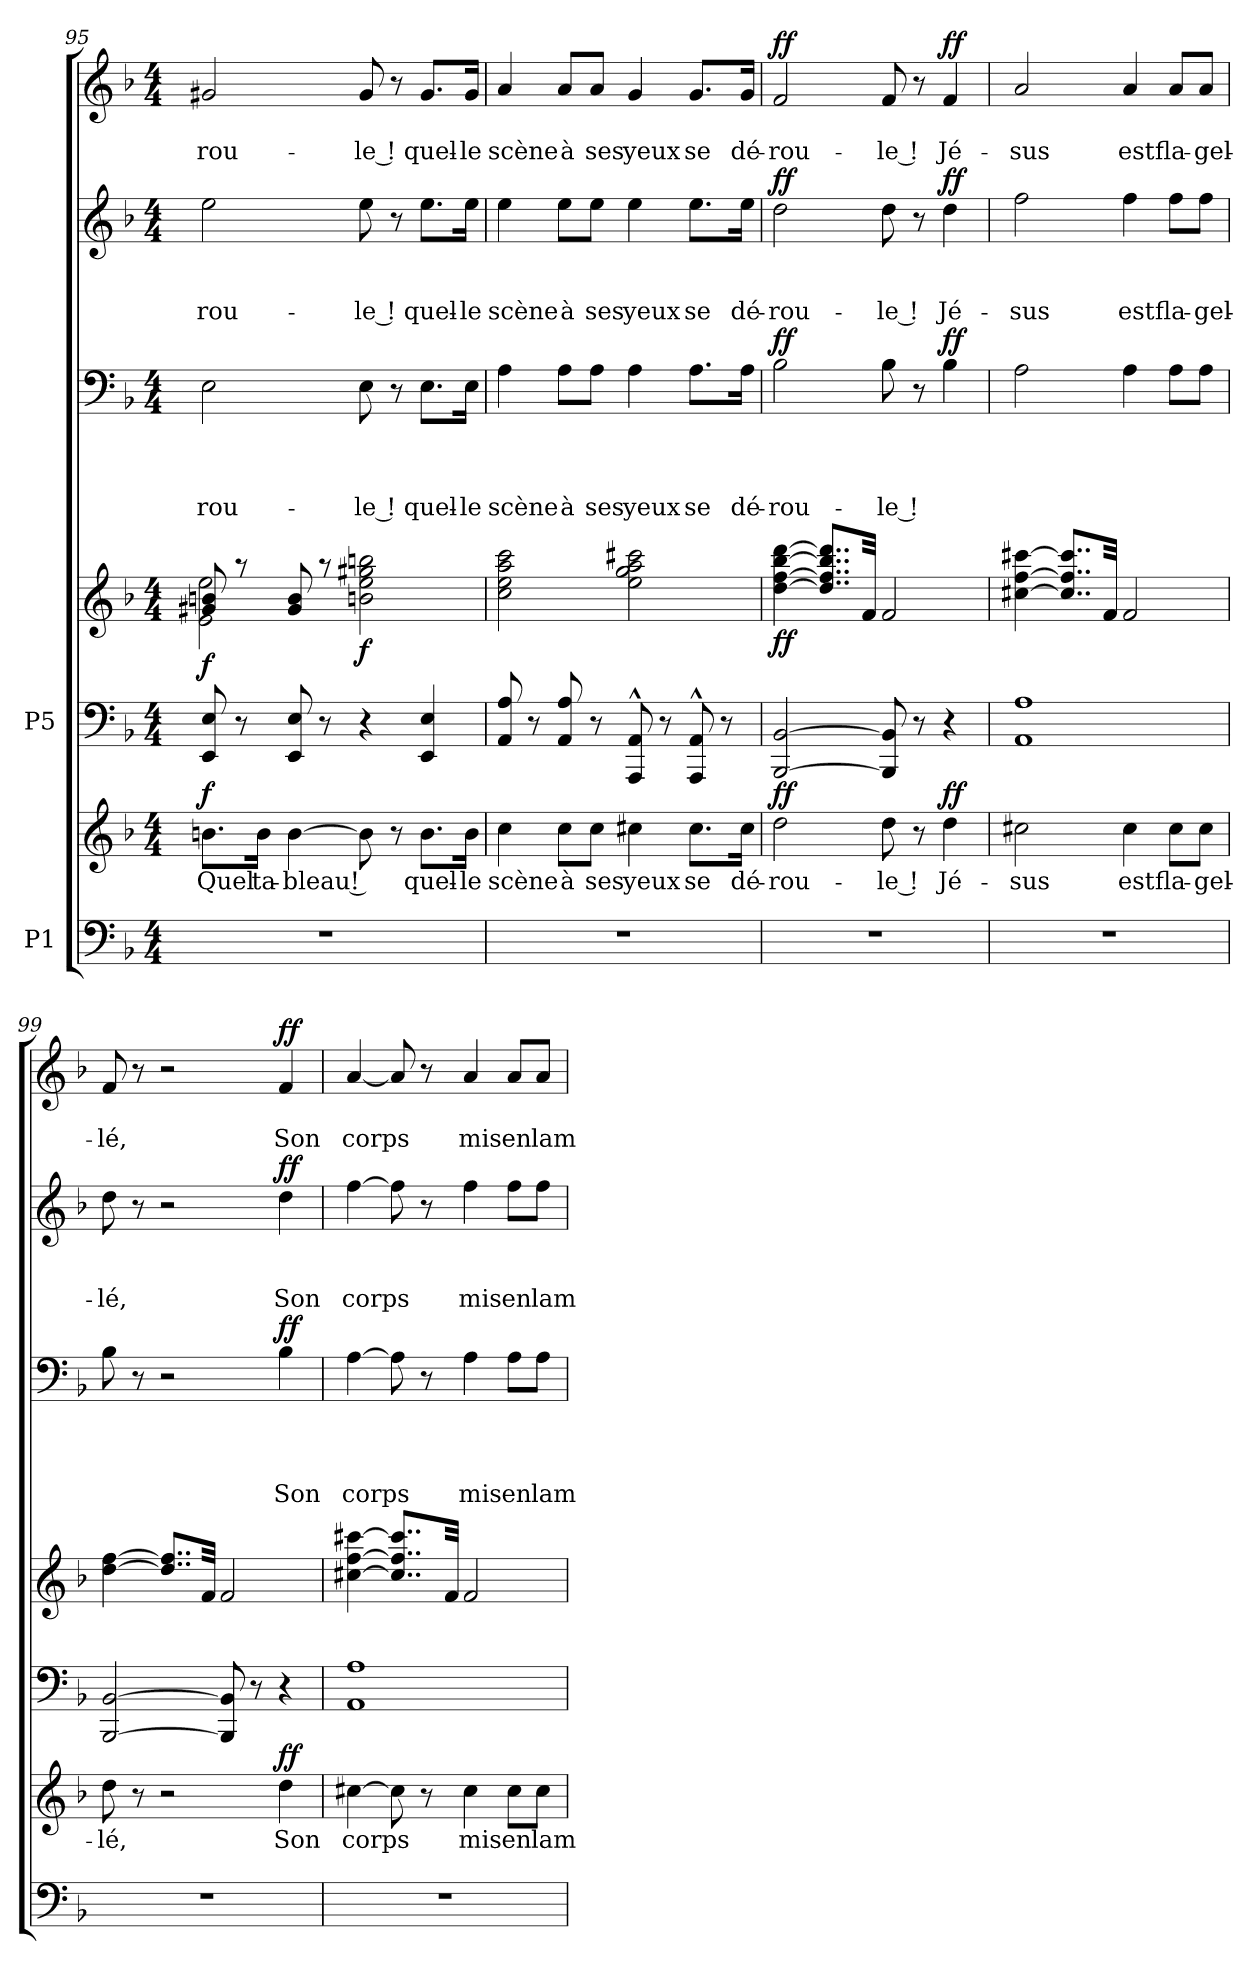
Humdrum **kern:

**kern	**kern	**text	**dynam	**kern	**kern	**dynam	**kern	**text	**text	**text	**text	**dynam	**kern	**text	**text	**text	**dynam	**kern	**text	**text	**dynam
*part5	*part5	*part5	*part5	*part4	*part4	*part4	*part3	*part3	*part3	*part3	*part3	*part3	*part2	*part2	*part2	*part2	*part2	*part1	*part1	*part1	*part1
*staff7	*staff6	*staff6	*staff6/7	*staff5	*staff4	*staff4/5	*staff3	*staff3	*staff3	*staff3	*staff3	*staff3	*staff2	*staff2	*staff2	*staff2	*staff2	*staff1	*staff1	*staff1	*staff1
*I"P1	*	*	*	*I"P5	*	*	*	*	*	*	*	*	*	*	*	*	*	*	*	*	*
*clefF4	*clefG2	*	*	*clefF4	*clefG2	*	*clefF4	*	*	*	*	*	*clefG2	*	*	*	*	*clefG2	*	*	*
*	*	*	*	*	*	*	*	*	*	*	*	*	*ITrd7c12	*	*	*	*	*	*	*	*
*k[b-]	*k[b-]	*	*	*k[b-]	*k[b-]	*	*k[b-]	*	*	*	*	*	*k[b-]	*	*	*	*	*k[b-]	*	*	*
*F:	*F:	*	*	*F:	*F:	*	*F:	*	*	*	*	*	*F:	*	*	*	*	*F:	*	*	*
*M4/4	*M4/4	*	*	*M4/4	*M4/4	*	*M4/4	*	*	*	*	*	*M4/4	*	*	*	*	*M4/4	*	*	*
=95	=95	=95	=95	=95	=95	=95	=95	=95	=95	=95	=95	=95	=95	=95	=95	=95	=95	=95	=95	=95	=95
!	!	!LO:LY:b	!LO:DY:a	!	!	!LO:DY:b	!	!	!	!	!LO:LY:b	!	!	!	!	!LO:LY:b	!	!	!	!LO:LY:b	!
*	*	*	*	*^	*^	*	*	*	*	*	*	*	*	*	*	*	*	*	*	*	*
*	*	*	*	*	*^	*	*^	*	*	*	*	*	*	*	*	*	*	*	*	*	*	*	*
1r	8.bn\L	Quel	f	8EE/ 8E/	1ryy	1ryy	8g#X/ 8bn/	2e\ 2ee\	1ryy	f	2E\	.	.	.	-rou-	.	2e\	.	.	-rou-	.	2g#X/	.	-rou-	.
.	.	.	.	8r	.	.	8raa	.	.	.	.	.	.	.	.	.	.	.	.	.	.	.	.	.	.
!	!	!LO:LY:b	!	!	!	!	!	!	!	!	!	!	!	!	!	!	!	!	!	!	!	!	!	!	!
.	16b\Jk	ta-	.	.	.	.	.	.	.	.	.	.	.	.	.	.	.	.	.	.	.	.	.	.	.
!	!	!LO:LY:b	!	!	!	!	!	!	!	!	!	!	!	!	!	!	!	!	!	!	!	!	!	!	!
.	[>4b\	-bleau !	.	8EE/ 8E/	.	.	8g#/ 8b/	.	.	.	.	.	.	.	.	.	.	.	.	.	.	.	.	.	.
.	.	.	.	8r	.	.	8raa	.	.	.	.	.	.	.	.	.	.	.	.	.	.	.	.	.	.
!	!	!	!	!	!	!	!	!	!	!LO:DY:b	!	!	!	!	!LO:LY:b	!	!	!	!	!LO:LY:b	!	!	!	!LO:LY:b	!
.	8b\]	.	.	4r	.	.	2ryy	2bn\ 2ee\ 2gg#X\ 2bbn\	.	f	8E\	.	.	.	-le !	.	8e\	.	.	-le !	.	8g#/	.	-le !	.
.	8r	.	.	.	.	.	.	.	.	.	8r	.	.	.	.	.	8r	.	.	.	.	8r	.	.	.
!	!	!LO:LY:b	!	!	!	!	!	!	!	!	!	!	!	!	!LO:LY:b	!	!	!	!	!LO:LY:b	!	!	!	!LO:LY:b	!
.	8.b\L	quel-	.	4EE/ 4E/	.	.	.	.	.	.	8.E\L	.	.	.	quel-	.	8.e\L	.	.	quel-	.	8.g#/L	.	quel-	.
!	!	!LO:LY:b	!	!	!	!	!	!	!	!	!	!	!	!	!LO:LY:b	!	!	!	!	!LO:LY:b	!	!	!	!LO:LY:b	!
.	16b\Jk	-le	.	.	.	.	.	.	.	.	16E\Jk	.	.	.	-le	.	16e\Jk	.	.	-le	.	16g#/Jk	.	-le	.
!!LO:LB:g=z
=96	=96	=96	=96	=96	=96	=96	=96	=96	=96	=96	=96	=96	=96	=96	=96	=96	=96	=96	=96	=96	=96	=96	=96	=96	=96
!	!	!LO:LY:b	!	!	!	!	!	!	!	!	!	!	!	!	!LO:LY:b	!	!	!	!	!LO:LY:b	!	!	!	!LO:LY:b	!
1r	4cc\	scène	.	8AA/ 8A/	1ryy	1ryy	2cc\ 2ee\ 2aa\ 2ccc\	1ryy	1ryy	.	4A\	.	.	.	scène	.	4e\	.	.	scène	.	4a/	.	scène	.
.	.	.	.	8r	.	.	.	.	.	.	.	.	.	.	.	.	.	.	.	.	.	.	.	.	.
!	!	!LO:LY:b	!	!	!	!	!	!	!	!	!	!	!	!	!LO:LY:b	!	!	!	!	!LO:LY:b	!	!	!	!LO:LY:b	!
.	8cc\L	à	.	8AA/ 8A/	.	.	.	.	.	.	8A\L	.	.	.	à	.	8e\L	.	.	à	.	8a/L	.	à	.
!	!	!LO:LY:b	!	!	!	!	!	!	!	!	!	!	!	!	!LO:LY:b	!	!	!	!	!LO:LY:b	!	!	!	!LO:LY:b	!
.	8cc\J	ses	.	8r	.	.	.	.	.	.	8A\J	.	.	.	ses	.	8e\J	.	.	ses	.	8a/J	.	ses	.
!	!	!LO:LY:b	!	!	!	!	!	!	!	!	!	!	!	!	!LO:LY:b	!	!	!	!	!LO:LY:b	!	!	!	!LO:LY:b	!
.	4cc#X\	yeux	.	8AAA/^^> 8AA/^^>	.	.	2ee\ 2gg\ 2aa\ 2ccc#X\	.	.	.	4A\	.	.	.	yeux	.	4e\	.	.	yeux	.	4g/	.	yeux	.
.	.	.	.	8r	.	.	.	.	.	.	.	.	.	.	.	.	.	.	.	.	.	.	.	.	.
!	!	!LO:LY:b	!	!	!	!	!	!	!	!	!	!	!	!	!LO:LY:b	!	!	!	!	!LO:LY:b	!	!	!	!LO:LY:b	!
.	8.cc#\L	se	.	8AAA/^^> 8AA/^^>	.	.	.	.	.	.	8.A\L	.	.	.	se	.	8.e\L	.	.	se	.	8.g/L	.	se	.
.	.	.	.	8r	.	.	.	.	.	.	.	.	.	.	.	.	.	.	.	.	.	.	.	.	.
!	!	!LO:LY:b	!	!	!	!	!	!	!	!	!	!	!	!	!LO:LY:b	!	!	!	!	!LO:LY:b	!	!	!	!LO:LY:b	!
.	16cc#\Jk	dé-	.	.	.	.	.	.	.	.	16A\Jk	.	.	.	dé-	.	16e\Jk	.	.	dé-	.	16g/Jk	.	dé-	.
=97	=97	=97	=97	=97	=97	=97	=97	=97	=97	=97	=97	=97	=97	=97	=97	=97	=97	=97	=97	=97	=97	=97	=97	=97	=97
!	!	!LO:LY:b	!LO:DY:a	!	!	!	!	!	!	!LO:DY:b	!	!	!	!	!LO:LY:b	!LO:DY:a	!	!	!	!LO:LY:b	!LO:DY:a	!	!	!LO:LY:b	!LO:DY:a
1r	2dd\	-rou-	ff	[<2BBB-/ [>2BB-/	1ryy	1ryy	[<4dd\ [>4ff\ [>4bb-\ [>4ddd\	1ryy	1ryy	ff	2B-\	.	.	.	-rou-	ff	2d\	.	.	-rou-	ff	2f/	.	-rou-	ff
.	.	.	.	.	.	.	8..dd]/ 8..ff]/ 8..bb-]/ 8..ddd]/L	.	.	.	.	.	.	.	.	.	.	.	.	.	.	.	.	.	.
.	.	.	.	.	.	.	32f/Jkk	.	.	.	.	.	.	.	.	.	.	.	.	.	.	.	.	.	.
!	!	!LO:LY:b	!	!	!	!	!	!	!	!	!	!	!	!	!LO:LY:b	!	!	!	!	!LO:LY:b	!	!	!	!LO:LY:b	!
.	8dd\	-le !	.	8BBB-/] 8BB-/]	.	.	2f/	.	.	.	8B-\	.	.	.	-le !	.	8d\	.	.	-le !	.	8f/	.	-le !	.
.	8r	.	.	8r	.	.	.	.	.	.	8r	.	.	.	.	.	8r	.	.	.	.	8r	.	.	.
!	!	!LO:LY:b	!LO:DY:a	!	!	!	!	!	!	!	!	!	!	!	!	!LO:DY:a	!	!	!	!LO:LY:b	!LO:DY:a	!	!	!LO:LY:b	!LO:DY:a
.	4dd\	Jé-	ff	4r	.	.	.	.	.	.	4B-\	.	.	.	.	ff	4d\	.	.	Jé-	ff	4f/	.	Jé-	ff
=98	=98	=98	=98	=98	=98	=98	=98	=98	=98	=98	=98	=98	=98	=98	=98	=98	=98	=98	=98	=98	=98	=98	=98	=98	=98
!	!	!LO:LY:b	!	!	!	!	!	!	!	!	!	!	!	!	!	!	!	!	!	!LO:LY:b	!	!	!	!LO:LY:b	!
1r	2cc#X\	-sus	.	1AA 1A	1ryy	1ryy	[<4cc#X\ [>4ff\ [>4ccc#X\	1ryy	1ryy	.	2A\	.	.	.	.	.	2f\	.	.	-sus	.	2a/	.	-sus	.
.	.	.	.	.	.	.	8..cc#]/ 8..ff]/ 8..ccc#]/L	.	.	.	.	.	.	.	.	.	.	.	.	.	.	.	.	.	.
.	.	.	.	.	.	.	32f/Jkk	.	.	.	.	.	.	.	.	.	.	.	.	.	.	.	.	.	.
!	!	!LO:LY:b	!	!	!	!	!	!	!	!	!	!	!	!	!	!	!	!	!	!LO:LY:b	!	!	!	!LO:LY:b	!
.	4cc#\	est	.	.	.	.	2f/	.	.	.	4A\	.	.	.	.	.	4f\	.	.	est	.	4a/	.	est	.
!	!	!LO:LY:b	!	!	!	!	!	!	!	!	!	!	!	!	!	!	!	!	!	!LO:LY:b	!	!	!	!LO:LY:b	!
.	8cc#\L	fla-	.	.	.	.	.	.	.	.	8A\L	.	.	.	.	.	8f\L	.	.	fla-	.	8a/L	.	fla-	.
!	!	!LO:LY:b	!	!	!	!	!	!	!	!	!	!	!	!	!	!	!	!	!	!LO:LY:b	!	!	!	!LO:LY:b	!
.	8cc#\J	-gel-	.	.	.	.	.	.	.	.	8A\J	.	.	.	.	.	8f\J	.	.	-gel-	.	8a/J	.	-gel-	.
=99	=99	=99	=99	=99	=99	=99	=99	=99	=99	=99	=99	=99	=99	=99	=99	=99	=99	=99	=99	=99	=99	=99	=99	=99	=99
!	!	!LO:LY:b	!	!	!	!	!	!	!	!	!	!	!	!	!	!	!	!	!	!LO:LY:b	!	!	!	!LO:LY:b	!
1r	8dd\	-lé,	.	[<2BBB-/ [>2BB-/	1ryy	1ryy	[<4dd\ [>4ff\	1ryy	1ryy	.	8B-\	.	.	.	.	.	8d\	.	.	-lé,	.	8f/	.	-lé,	.
.	8r	.	.	.	.	.	.	.	.	.	8r	.	.	.	.	.	8r	.	.	.	.	8r	.	.	.
.	2r	.	.	.	.	.	8..dd]/ 8..ff]/L	.	.	.	2r	.	.	.	.	.	2r	.	.	.	.	2r	.	.	.
.	.	.	.	.	.	.	32f/Jkk	.	.	.	.	.	.	.	.	.	.	.	.	.	.	.	.	.	.
.	.	.	.	8BBB-/] 8BB-/]	.	.	2f/	.	.	.	.	.	.	.	.	.	.	.	.	.	.	.	.	.	.
.	.	.	.	8r	.	.	.	.	.	.	.	.	.	.	.	.	.	.	.	.	.	.	.	.	.
!	!	!LO:LY:b	!LO:DY:a	!	!	!	!	!	!	!	!	!	!	!	!LO:LY:b	!LO:DY:a	!	!	!	!LO:LY:b	!LO:DY:a	!	!	!LO:LY:b	!LO:DY:a
.	4dd\	Son	ff	4r	.	.	.	.	.	.	4B-\	.	.	.	Son	ff	4d\	.	.	Son	ff	4f/	.	Son	ff
!!LO:PB:g=z
=100	=100	=100	=100	=100	=100	=100	=100	=100	=100	=100	=100	=100	=100	=100	=100	=100	=100	=100	=100	=100	=100	=100	=100	=100	=100
!	!	!LO:LY:b	!	!	!	!	!	!	!	!	!	!	!	!	!LO:LY:b	!	!	!	!	!LO:LY:b	!	!	!	!LO:LY:b	!
1r	[>4cc#X\	corps	.	1AA 1A	1ryy	1ryy	[<4cc#X\ [>4ff\ [>4ccc#X\	1ryy	1ryy	.	[>4A\	.	.	.	corps	.	[>4f\	.	.	corps	.	[<4a/	.	corps	.
.	8cc#\]	.	.	.	.	.	8..cc#]/ 8..ff]/ 8..ccc#]/L	.	.	.	8A\]	.	.	.	.	.	8f\]	.	.	.	.	8a/]	.	.	.
.	8r	.	.	.	.	.	.	.	.	.	8r	.	.	.	.	.	8r	.	.	.	.	8r	.	.	.
.	.	.	.	.	.	.	32f/Jkk	.	.	.	.	.	.	.	.	.	.	.	.	.	.	.	.	.	.
!	!	!LO:LY:b	!	!	!	!	!	!	!	!	!	!	!	!	!LO:LY:b	!	!	!	!	!LO:LY:b	!	!	!	!LO:LY:b	!
.	4cc#\	mis	.	.	.	.	2f/	.	.	.	4A\	.	.	.	mis	.	4f\	.	.	mis	.	4a/	.	mis	.
!	!	!LO:LY:b	!	!	!	!	!	!	!	!	!	!	!	!	!LO:LY:b	!	!	!	!	!LO:LY:b	!	!	!	!LO:LY:b	!
.	8cc#\L	en	.	.	.	.	.	.	.	.	8A\L	.	.	.	en	.	8f\L	.	.	en	.	8a/L	.	en	.
!	!	!LO:LY:b	!	!	!	!	!	!	!	!	!	!	!	!	!LO:LY:b	!	!	!	!	!LO:LY:b	!	!	!	!LO:LY:b	!
.	8cc#\J	lam-	.	.	.	.	.	.	.	.	8A\J	.	.	.	lam-	.	8f\J	.	.	lam-	.	8a/J	.	lam-	.
*	*	*	*	*v	*v	*v	*	*	*	*	*	*	*	*	*	*	*	*	*	*	*	*	*	*	*
*	*	*	*	*	*v	*v	*v	*	*	*	*	*	*	*	*	*	*	*	*	*	*	*	*
=	=	=	=	=	=	=	=	=	=	=	=	=	=	=	=	=	=	=	=	=	=
*-	*-	*-	*-	*-	*-	*-	*-	*-	*-	*-	*-	*-	*-	*-	*-	*-	*-	*-	*-	*-	*-
